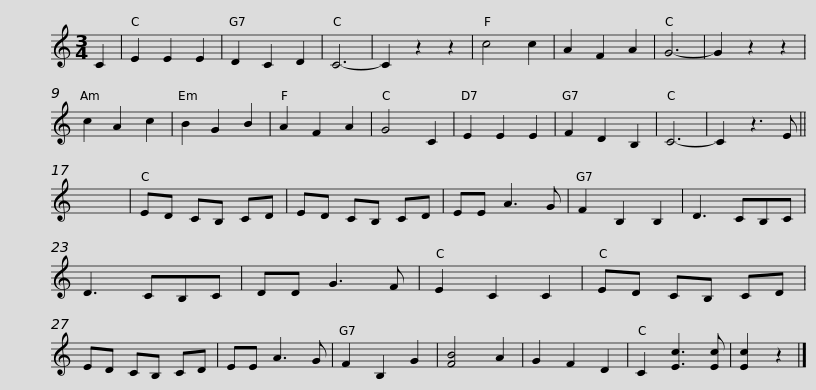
X:1
L:1/8
M:3/4
I:linebreak $
K:C
V:1 treble
V:1
 C2 | E2 E2 E2 | D2 C2 D2 | C6- | C2 z2 z2 | %5
 c4 c2 | A2 F2 A2 | G6- | G2 z2 z2 | c2 A2 c2 | %10
 B2 G2 B2 | A2 F2 A2 | G4 C2 | E2 E2 E2 |$ F2 D2 B,2 | %15
 C6- | C2 z3 E || x6 | ED CB, CD | ED CB, CD | %20
 EE A3 G | F2 B,2 B,2 | D3 CB,C |$ D3 CB,C | DD G3 F | %25
 E2 C2 C2 | ED CB, CD | ED CB, CD | EE A3 G | F2 B,2 G2 | %30
 [FB]4 A2 | G2 F2 D2 |$ C2 [Ec]3 [Ec] | [Ec]2 z2 |] %34
